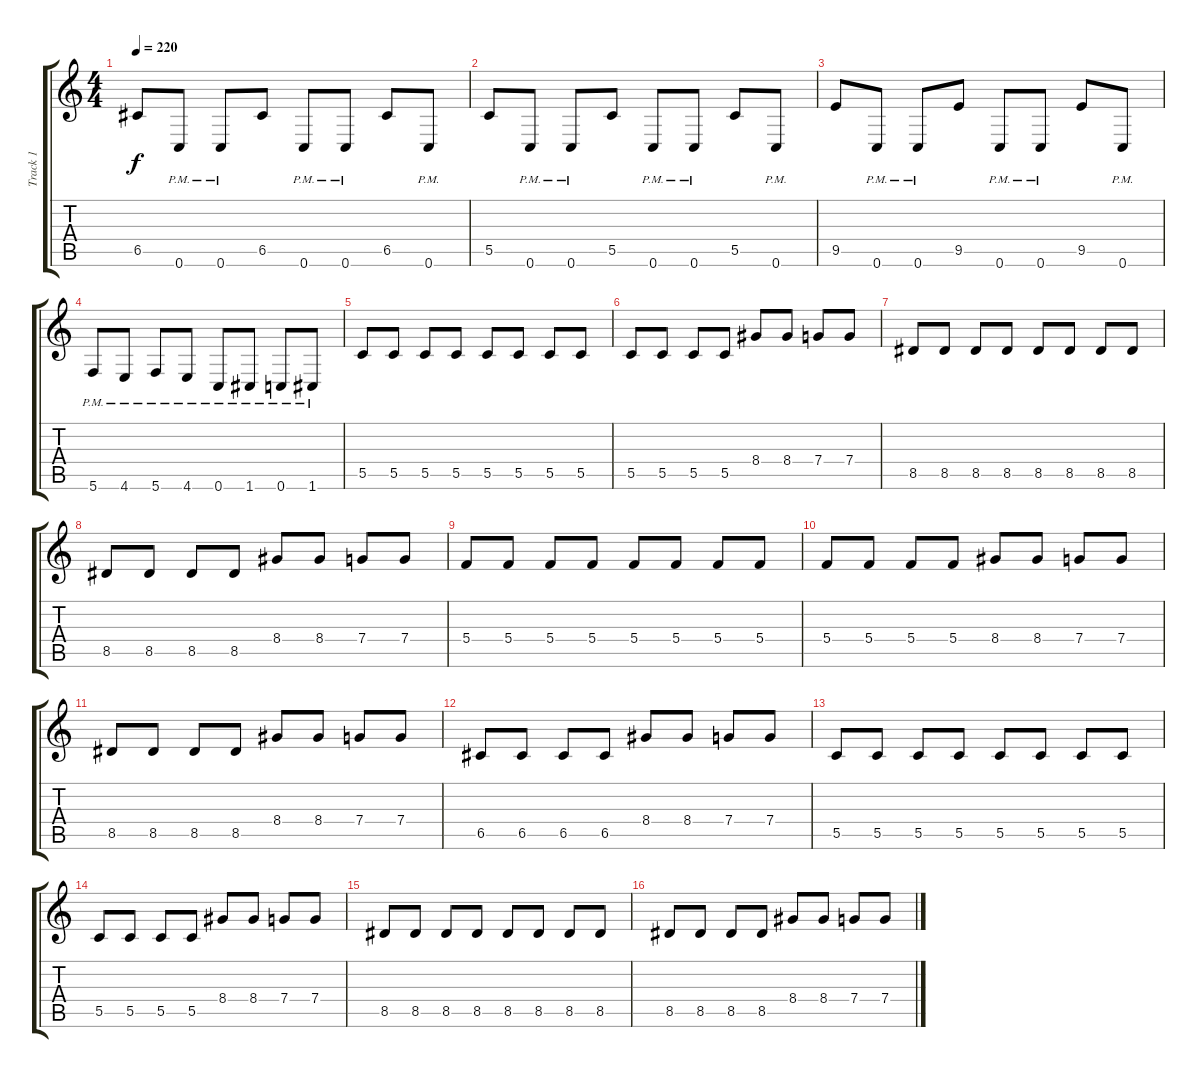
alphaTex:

\track ("Track 1" "Track 1") {instrument overdrivenguitar}
\staff {score tabs}
\tuning (D4 A3 F3 C3 G2 C2) {hide}
\ts (4 4)
\tempo 220
\clef g2
\ks c
6.5.8{dy f} 0.6{pm}.8 0.6{pm}.8 6.5.8 0.6{pm}.8 0.6{pm}.8 6.5.8 0.6{pm}.8 |
5.5.8 0.6{pm}.8 0.6{pm}.8 5.5.8 0.6{pm}.8 0.6{pm}.8 5.5.8 0.6{pm}.8 |
9.5.8 0.6{pm}.8 0.6{pm}.8 9.5.8 0.6{pm}.8 0.6{pm}.8 9.5.8 0.6{pm}.8 |
5.6{pm}.8 4.6{pm}.8 5.6{pm}.8 4.6{pm}.8 0.6{pm}.8 1.6{pm}.8 0.6{pm}.8 1.6{pm}.8 |
5.5.8 5.5.8 5.5.8 5.5.8 5.5.8 5.5.8 5.5.8 5.5.8 |
5.5.8 5.5.8 5.5.8 5.5.8 8.4.8 8.4.8 7.4.8 7.4.8 |
8.5.8 8.5.8 8.5.8 8.5.8 8.5.8 8.5.8 8.5.8 8.5.8 |
8.5.8 8.5.8 8.5.8 8.5.8 8.4.8 8.4.8 7.4.8 7.4.8 |
5.4.8 5.4.8 5.4.8 5.4.8 5.4.8 5.4.8 5.4.8 5.4.8 |
5.4.8 5.4.8 5.4.8 5.4.8 8.4.8 8.4.8 7.4.8 7.4.8 |
8.5.8 8.5.8 8.5.8 8.5.8 8.4.8 8.4.8 7.4.8 7.4.8 |
6.5.8 6.5.8 6.5.8 6.5.8 8.4.8 8.4.8 7.4.8 7.4.8 |
5.5.8 5.5.8 5.5.8 5.5.8 5.5.8 5.5.8 5.5.8 5.5.8 |
5.5.8 5.5.8 5.5.8 5.5.8 8.4.8 8.4.8 7.4.8 7.4.8 |
8.5.8 8.5.8 8.5.8 8.5.8 8.5.8 8.5.8 8.5.8 8.5.8 |
8.5.8 8.5.8 8.5.8 8.5.8 8.4.8 8.4.8 7.4.8 7.4.8
